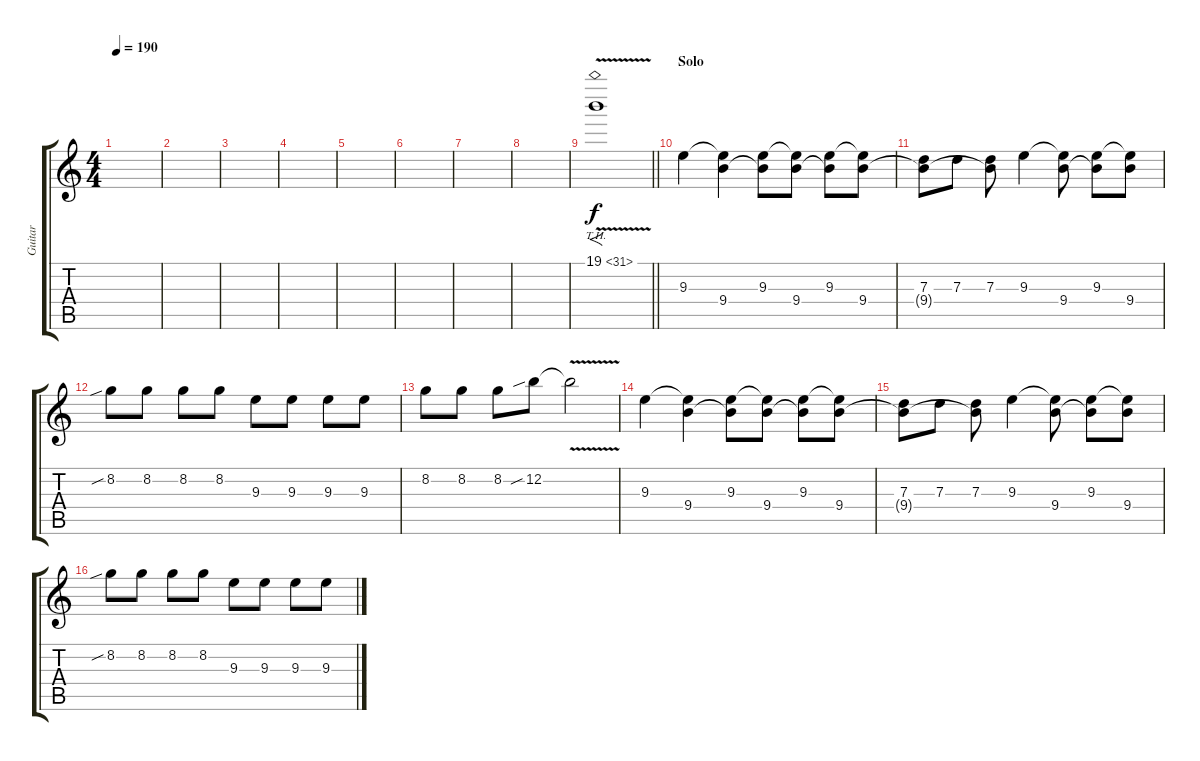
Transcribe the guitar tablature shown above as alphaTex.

\track ("Guitar" "Guitar") {instrument distortionguitar}
\staff {score tabs}
\tuning (E4 B3 G3 D3 A2 E2) {hide}
\ts (4 4)
\tempo 190
\clef g2
\ks c
|
|
|
|
|
|
|
|
\barLineRight lightlight
19.1{th 12 v}.1{f} |
\section ("" "Solo")
9.3.4 (9.3{t} 9.4).4 (9.3 9.4{t}).8 (9.3{t} 9.4).8 (9.3 9.4{t}).8 (9.3{t} 9.4).8 |
(7.3 9.4{t}).8 7.3.8 (7.3 9.4{t}).8 9.3.4 (9.3{t} 9.4).8 (9.3 9.4{t}).8 (9.3{t} 9.4).8 |
8.2{sib}.8 8.2.8 8.2.8 8.2.8 9.3.8 9.3.8 9.3.8 9.3.8 |
8.2.8 8.2.8 8.2.8 12.2{sib}.8 12.2{v t}.2 |
9.3.4 (9.3{t} 9.4).4 (9.3 9.4{t}).8 (9.3{t} 9.4).8 (9.3 9.4{t}).8 (9.3{t} 9.4).8 |
(7.3 9.4{t}).8 7.3.8 (7.3 9.4{t}).8 9.3.4 (9.3{t} 9.4).8 (9.3 9.4{t}).8 (9.3{t} 9.4).8 |
8.2{sib}.8 8.2.8 8.2.8 8.2.8 9.3.8 9.3.8 9.3.8 9.3.8
